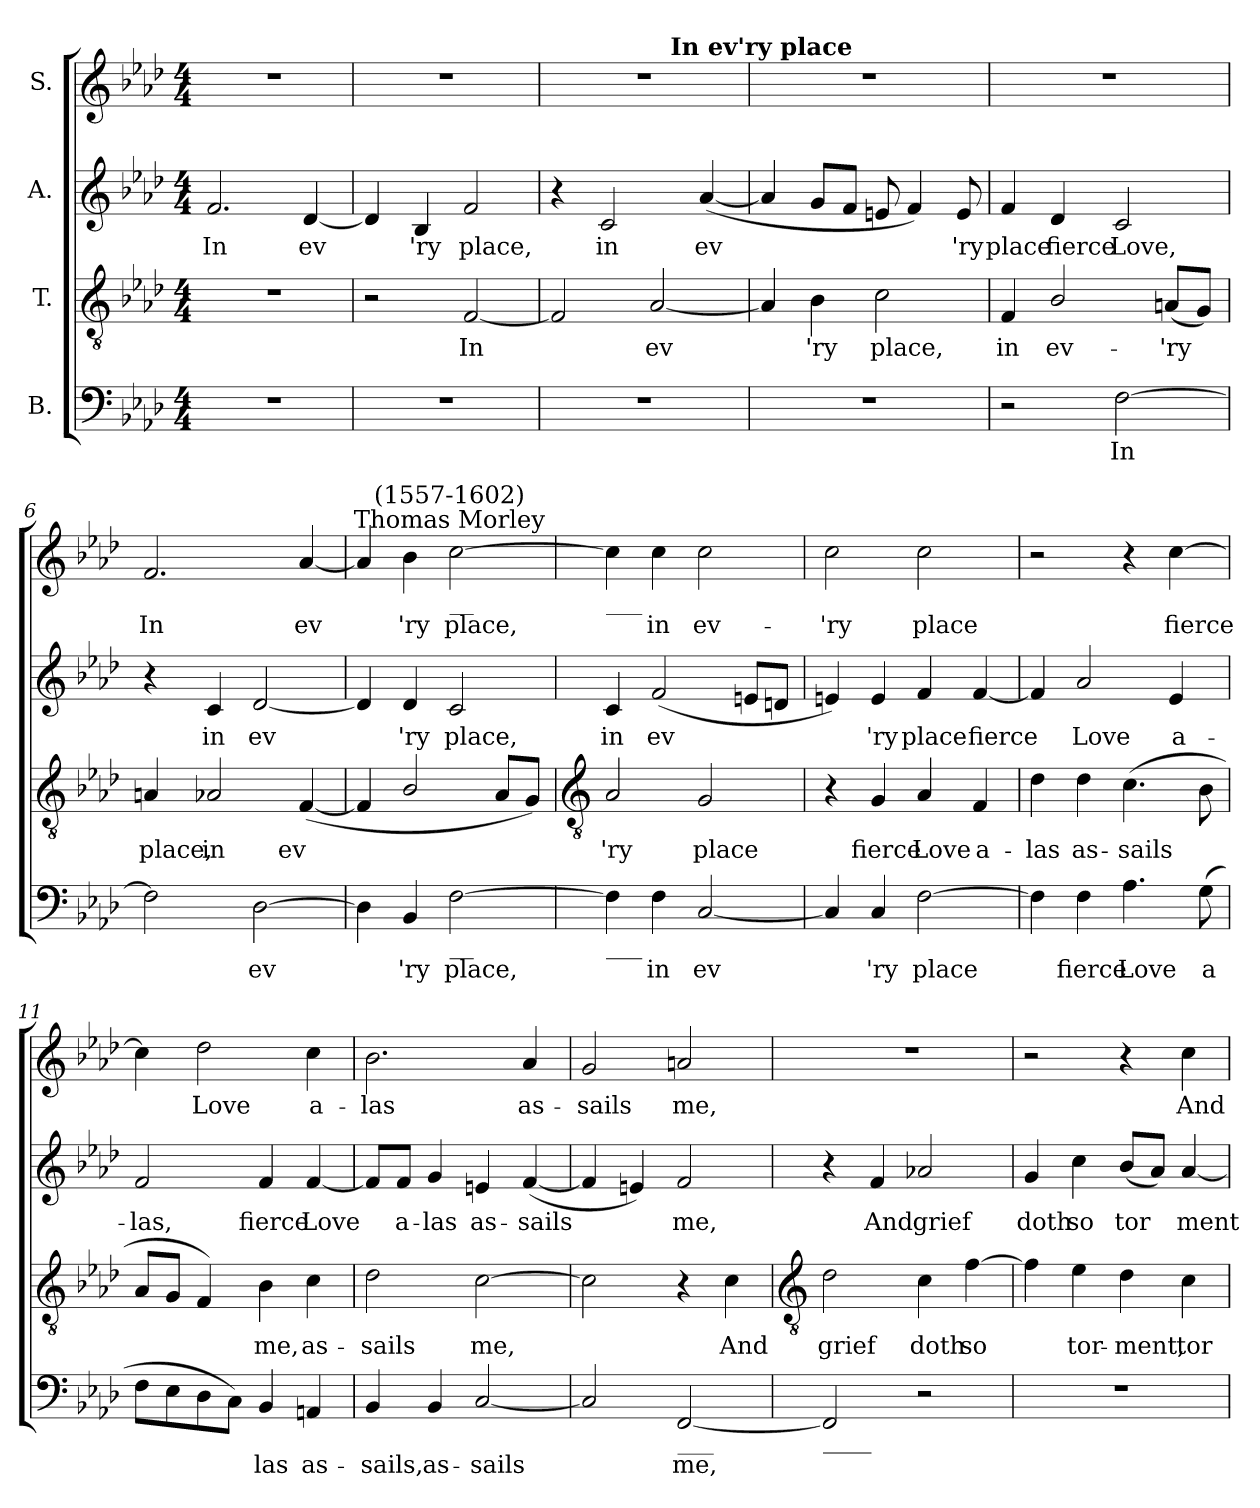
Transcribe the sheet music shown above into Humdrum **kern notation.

**kern	**text	**kern	**text	**kern	**text	**kern	**text
*part4	*part4	*part3	*part3	*part2	*part2	*part1	*part1
*staff4	*staff4	*staff3	*staff3	*staff2	*staff2	*staff1	*staff1
*I"B.	*	*I"T.	*	*I"A.	*	*I"S.	*
*clefF4	*	*clefGv2	*	*clefG2	*	*clefG2	*
*k[b-e-a-d-]	*	*k[b-e-a-d-]	*	*k[b-e-a-d-]	*	*k[b-e-a-d-]	*
*A-:	*	*A-:	*	*A-:	*	*A-:	*
*M4/4	*	*M4/4	*	*M4/4	*	*M4/4	*
=1	=1	=1	=1	=1	=1	=1	=1
!	!	!	!	!	!LO:LY:b	!	!
1r	.	1r	.	2.f	In	1r	.
!	!	!	!	!	!LO:LY:b	!	!
.	.	.	.	[4d-	ev	.	.
=2	=2	=2	=2	=2	=2	=2	=2
1r	.	2r	.	4d-]	.	1r	.
!	!	!	!	!	!LO:LY:b	!	!
.	.	.	.	4B-	'ry	.	.
!	!	!	!LO:LY:b	!	!LO:LY:b	!	!
.	.	[2F	In	2f	place,	.	.
=3	=3	=3	=3	=3	=3	=3	=3
1r	.	2F]	.	4r	.	1r	.
!	!	!	!	!	!LO:LY:b	!	!
.	.	.	.	2c	in	.	.
!	!	!	!LO:LY:b	!	!	!	!
.	.	[2A-	ev	.	.	.	.
!	!	!	!	!	!LO:LY:b	!	!
.	.	.	.	(<[4a-	ev	.	.
=4	=4	=4	=4	=4	=4	=4	=4
!	!	!	!	!	!	!LO:TX:a:B:cj:t=In ev'ry place	!
1r	.	4A-]	.	4a-]	.	1r	.
!	!	!	!LO:LY:b	!	!	!	!
.	.	4B-	'ry	8gL	.	.	.
.	.	.	.	8fJ	.	.	.
!	!	!	!LO:LY:b	!	!	!	!
.	.	2c	place,	8en	.	.	.
.	.	.	.	4f)	.	.	.
!	!	!	!	!	!LO:LY:b	!	!
.	.	.	.	8e	'ry	.	.
=5	=5	=5	=5	=5	=5	=5	=5
!	!	!	!LO:LY:b	!	!LO:LY:b	!	!
2r	.	4F	in	4f	place	1r	.
!	!	!	!LO:LY:b	!	!LO:LY:b	!	!
.	.	2B-/	ev-	4d-	fierce	.	.
!	!LO:LY:b	!	!	!	!LO:LY:b	!	!
[2F	In	.	.	2c	Love,	.	.
!	!	!	!LO:LY:b	!	!	!	!
.	.	(<8AnL	-'ry	.	.	.	.
.	.	8GJ)	.	.	.	.	.
=6	=6	=6	=6	=6	=6	=6	=6
!	!	!	!LO:LY:b	!	!	!	!LO:LY:b
2F]	.	4An	place,	4r	.	2.f	In
!	!	!	!LO:LY:b	!	!LO:LY:b	!	!
.	.	2A-X	in	4c	in	.	.
!	!LO:LY:b	!	!	!	!LO:LY:b	!	!
[2D-	ev	.	.	[2d-	ev	.	.
!	!	!	!LO:LY:b	!	!	!	!LO:LY:b
.	.	(<[4F	ev	.	.	[4a-	ev
=7	=7	=7	=7	=7	=7	=7	=7
4D-]	.	4F]	.	4d-]	.	4a-]	.
!	!LO:LY:b	!	!	!	!LO:LY:b	!	!LO:LY:b
4BB-	'ry	2B-/	.	4d-	'ry	4b-	'ry
!	!	!	!	!	!	!LO:TX:b:t=__	!
!	!	!	!	!	!	!LO:TX:a:cj:t=Thomas Morley	!
!	!	!	!	!	!	!LO:TX:a:cj:t=(1557-1602)	!
!LO:TX:b:t=__	!	!	!	!	!	!	!
!	!LO:LY:b	!	!	!	!LO:LY:b	!	!LO:LY:b
[2F	place,	.	.	2c	place,	[2cc	place,
.	.	8A-L	.	.	.	.	.
.	.	8GJ)	.	.	.	.	.
!!LO:LB:g=z
=8	=8	=8	=8	=8	=8	=8	=8
*	*	*clefGv2	*	*	*	*	*
!	!	!	!	!	!	!LO:TX:b:t=___	!
!LO:TX:b:t=___	!	!	!	!	!	!	!
!	!	!	!LO:LY:b	!	!LO:LY:b	!	!
4F]	.	2A-	-'ry	4c	in	4cc]	.
!	!LO:LY:b	!	!	!	!LO:LY:b	!	!LO:LY:b
4F	in	.	.	(<2f	ev	4cc	in
!	!LO:LY:b	!	!LO:LY:b	!	!	!	!LO:LY:b
[2C	ev	2G	place	.	.	2cc	ev-
.	.	.	.	8enL	.	.	.
.	.	.	.	8dnJ	.	.	.
=9	=9	=9	=9	=9	=9	=9	=9
!	!	!	!	!	!	!	!LO:LY:b
4C]	.	4r	.	4en)	.	2cc	-'ry
!	!LO:LY:b	!	!LO:LY:b	!	!LO:LY:b	!	!
4C	'ry	4G	fierce	4e	'ry	.	.
!	!LO:LY:b	!	!LO:LY:b	!	!LO:LY:b	!	!LO:LY:b
[2F	place	4A-	Love	4f	place	2cc	place
!	!	!	!LO:LY:b	!	!LO:LY:b	!	!
.	.	4F	a-	[4f	fierce	.	.
=10	=10	=10	=10	=10	=10	=10	=10
!	!	!	!LO:LY:b	!	!	!	!
4F]	.	4d-	-las	4f]	.	2r	.
!	!LO:LY:b	!	!LO:LY:b	!	!LO:LY:b	!	!
4F	fierce	4d-	as-	2a-	Love	.	.
!	!LO:LY:b	!	!LO:LY:b	!	!	!	!
4.A-	Love	(<4.c	-sails	.	.	4r	.
!	!	!	!	!	!LO:LY:b	!	!LO:LY:b
.	.	.	.	4e-	a-	[4cc	fierce
!	!LO:LY:b	!	!	!	!	!	!
(>8G	a	8B-	.	.	.	.	.
=11	=11	=11	=11	=11	=11	=11	=11
!	!	!	!	!	!LO:LY:b	!	!
8FL	.	8A-L	.	2f	-las,	4cc]	.
8E-	.	8GJ	.	.	.	.	.
!	!	!	!	!	!	!	!LO:LY:b
8D-	.	4F)	.	.	.	2dd-	Love
8CJ)	.	.	.	.	.	.	.
!	!LO:LY:b	!	!LO:LY:b	!	!LO:LY:b	!	!
4BB-	las	4B-	me,	4f	fierce	.	.
!	!LO:LY:b	!	!LO:LY:b	!	!LO:LY:b	!	!LO:LY:b
4AAn	as-	4c	as-	[4f	Love	4cc	a-
=12	=12	=12	=12	=12	=12	=12	=12
!	!LO:LY:b	!	!LO:LY:b	!	!	!	!LO:LY:b
4BB-	-sails,	2d-	-sails	8fL]	.	2.b-	-las
!	!	!	!	!	!LO:LY:b	!	!
.	.	.	.	8fJ	a-	.	.
!	!LO:LY:b	!	!	!	!LO:LY:b	!	!
4BB-	as-	.	.	4g	-las	.	.
!	!LO:LY:b	!	!LO:LY:b	!	!LO:LY:b	!	!
[2C	-sails	[2c	me,	4en	as-	.	.
!	!	!	!	!	!LO:LY:b	!	!LO:LY:b
.	.	.	.	(<[4f	-sails	4a-	as-
=13	=13	=13	=13	=13	=13	=13	=13
!	!	!	!	!	!	!	!LO:LY:b
2C]	.	2c]	.	4f]	.	2g	-sails
.	.	.	.	4en)	.	.	.
!LO:TX:b:t=___	!	!	!	!	!	!	!
!	!LO:LY:b	!	!	!	!LO:LY:b	!	!LO:LY:b
[2FF	me,	4r	.	2f	me,	2an	me,
!	!	!	!LO:LY:b	!	!	!	!
.	.	4c	And	.	.	.	.
!!LO:LB:g=z
=14	=14	=14	=14	=14	=14	=14	=14
*	*	*clefGv2	*	*	*	*	*
!LO:TX:b:t=____	!	!	!	!	!	!	!
!	!	!	!LO:LY:b	!	!	!	!
2FF]	.	2d-	grief	4r	.	1r	.
!	!	!	!	!	!LO:LY:b	!	!
.	.	.	.	4f	And	.	.
!	!	!	!LO:LY:b	!	!LO:LY:b	!	!
2r	.	4c	doth	2a-X	grief	.	.
!	!	!	!LO:LY:b	!	!	!	!
.	.	[4f	so	.	.	.	.
=15	=15	=15	=15	=15	=15	=15	=15
!	!	!	!	!	!LO:LY:b	!	!
1r	.	4f]	.	4g	doth	2r	.
!	!	!	!LO:LY:b	!	!LO:LY:b	!	!
.	.	4e-	tor-	4cc	so	.	.
!	!	!	!LO:LY:b	!	!LO:LY:b	!	!
.	.	4d-	-ment,	(<8b-L	tor	4r	.
.	.	.	.	8a-J)	.	.	.
!	!	!	!LO:LY:b	!	!LO:LY:b	!	!LO:LY:b
.	.	4c	tor-	[4a-	ment	4cc	And
=	=	=	=	=	=	=	=
*-	*-	*-	*-	*-	*-	*-	*-
